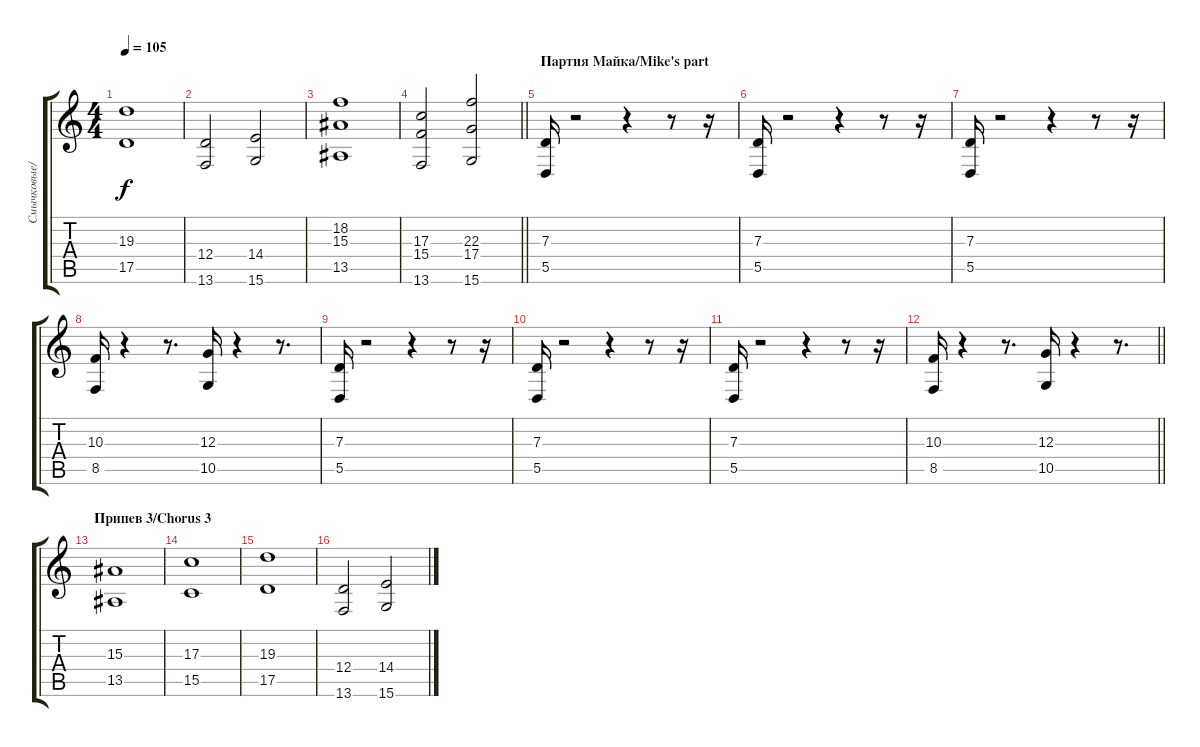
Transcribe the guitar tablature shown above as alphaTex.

\track ("Смычковые/Strings" "Смычковые/") {instrument stringensemble1}
\staff {score tabs}
\tuning (E4 B3 G3 D3 A2 E2) {hide}
\ts (4 4)
\tempo 105
\clef g2
\ks c
(19.3 17.5).1{dy f} |
(12.4 13.6).2 (14.4 15.6).2 |
(18.2 15.3 13.5).1 |
\barLineRight lightlight
(17.3 15.4 13.6).2 (22.3 17.4 15.6).2 |
\section ("" "Партия Майка/Mike's part")
(7.3 5.5).16{volume 11} r.2 r.4 r.8 r.16 |
(7.3 5.5).16 r.2 r.4 r.8 r.16 |
(7.3 5.5).16 r.2 r.4 r.8 r.16 |
(10.3 8.5).16 r.4 r.8{d} (12.3 10.5).16 r.4 r.8{d} |
(7.3 5.5).16 r.2 r.4 r.8 r.16 |
(7.3 5.5).16 r.2 r.4 r.8 r.16 |
(7.3 5.5).16 r.2 r.4 r.8 r.16 |
\barLineRight lightlight
(10.3 8.5).16 r.4 r.8{d} (12.3 10.5).16 r.4 r.8{d} |
\section ("" "Припев 3/Chorus 3")
(15.3 13.5).1{volume 7} |
(17.3 15.5).1 |
(19.3 17.5).1 |
(12.4 13.6).2 (14.4 15.6).2
